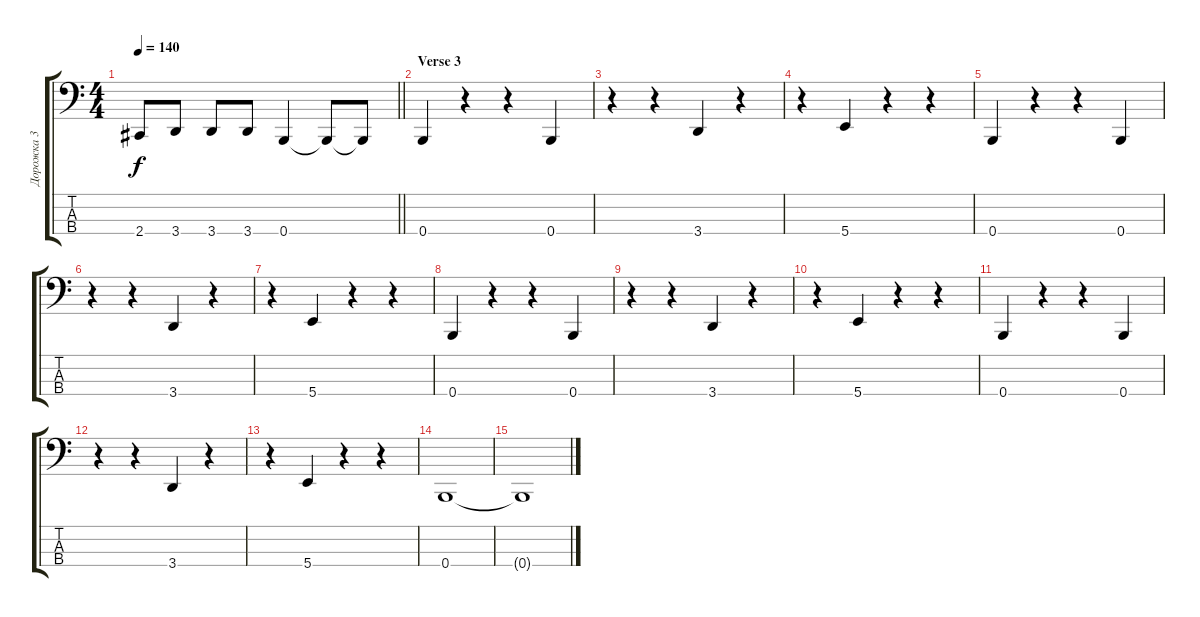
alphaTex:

\track ("Дорожка 3" "Дорожка 3") {instrument electricbassfinger}
\staff {score tabs}
\tuning (E2 B1 D1 B0) {hide}
\ts (4 4)
\tempo 140
\clef f4
\barLineRight lightlight
\ks c
2.4.8{dy f} 3.4.8 3.4.8 3.4.8 0.4.4 0.4{t}.8 0.4{t}.8 |
\section ("" "Verse 3")
0.4.4 r.4 r.4 0.4.4 |
r.4 r.4 3.4.4 r.4 |
r.4 5.4.4 r.4 r.4 |
0.4.4 r.4 r.4 0.4.4 |
r.4 r.4 3.4.4 r.4 |
r.4 5.4.4 r.4 r.4 |
0.4.4 r.4 r.4 0.4.4 |
r.4 r.4 3.4.4 r.4 |
r.4 5.4.4 r.4 r.4 |
0.4.4 r.4 r.4 0.4.4 |
r.4 r.4 3.4.4 r.4 |
r.4 5.4.4 r.4 r.4 |
0.4.1 |
0.4{t}.1
